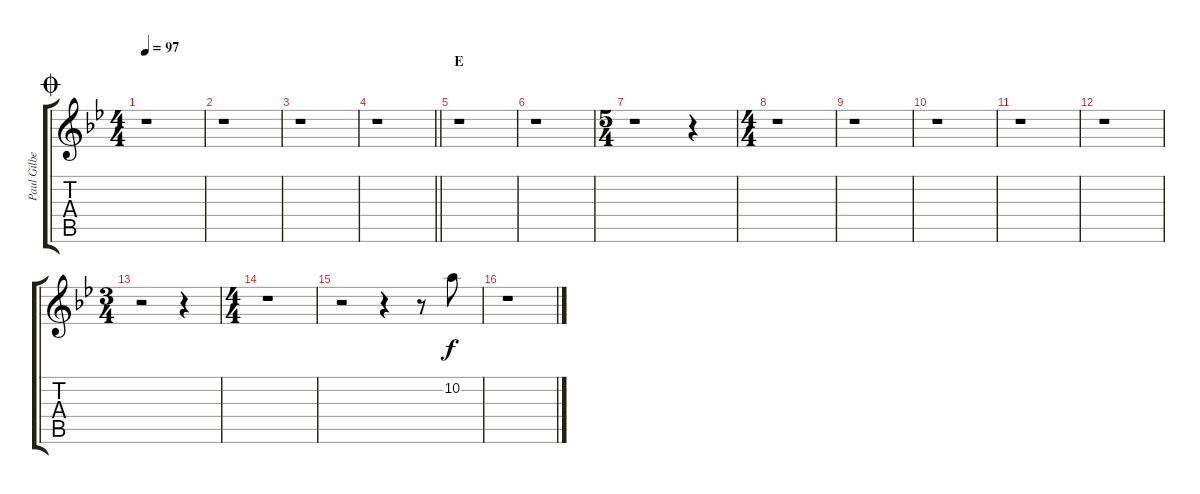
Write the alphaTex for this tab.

\track ("Paul Gilbert" "Paul Gilbe") {instrument distortionguitar}
\staff {score tabs}
\tuning (E4 B3 G3 D3 A2 E2) {hide}
\ts (4 4)
\jump coda
\tempo 97
\clef g2
\ks bb
r.1{dy f} |
r.1 |
r.1 |
\barLineRight lightlight
r.1 |
\section ("" "E")
r.1 |
r.1 |
\ts (5 4)
r.1 r.4 |
\ts (4 4)
r.1 |
r.1 |
r.1 |
r.1 |
r.1 |
\ts (3 4)
r.2 r.4 |
\ts (4 4)
r.1 |
r.2 r.4 r.8 10.2.8 |
r.1
